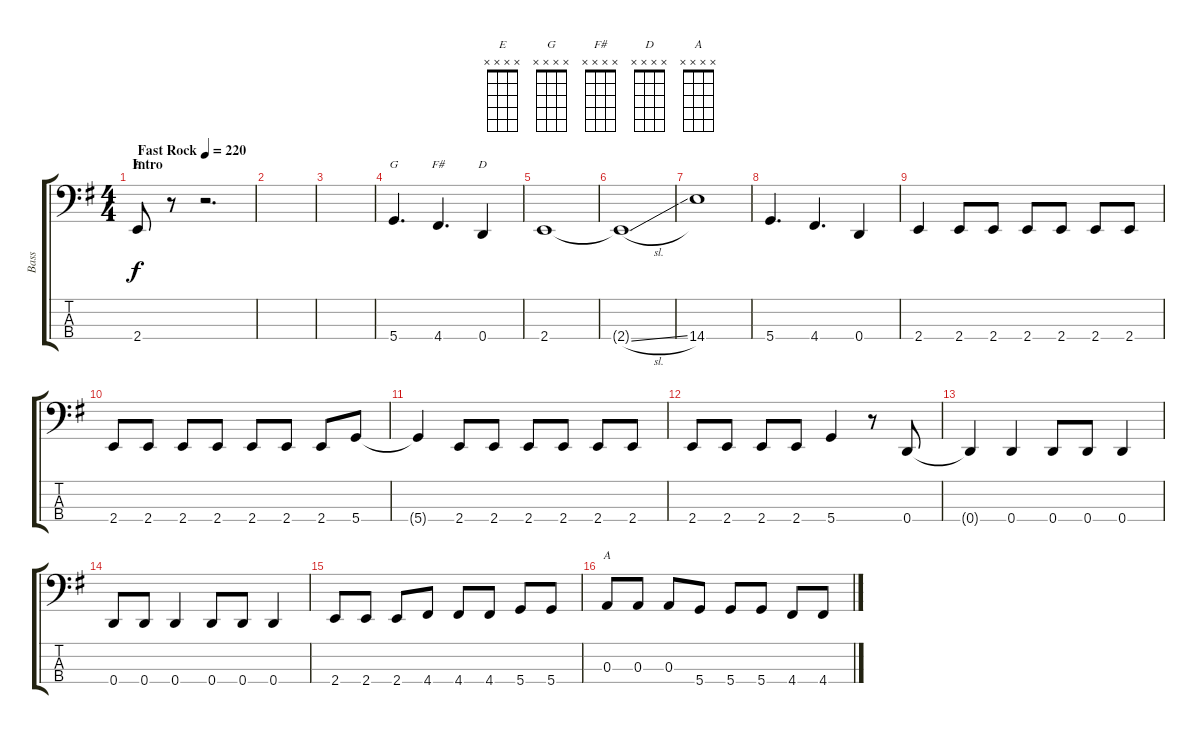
\track ("Bass" "Bass") {instrument electricbasspick}
\staff {score tabs}
\tuning (G2 D2 A1 D1) {hide}
\chord ("E" x x x x)
\chord ("G" x x x x)
\chord ("F#" x x x x)
\chord ("D" x x x x)
\chord ("A" x x x x)
\ts (4 4)
\section ("" "Intro")
\tempo (220 "Fast Rock")
\clef f4
\ks eminor
2.4.8{ch "E" dy f instrument electricbasspick} r.8 r.2{d} |
|
|
5.4.4{d ch "G"} 4.4.4{d ch "F#"} 0.4.4{ch "D"} |
2.4.1 |
2.4{sl t}.1 |
14.4.1 |
5.4.4{d} 4.4.4{d} 0.4.4 |
2.4.4 2.4.8 2.4.8 2.4.8 2.4.8 2.4.8 2.4.8 |
2.4.8 2.4.8 2.4.8 2.4.8 2.4.8 2.4.8 2.4.8 5.4.8 |
5.4{t}.4 2.4.8 2.4.8 2.4.8 2.4.8 2.4.8 2.4.8 |
2.4.8 2.4.8 2.4.8 2.4.8 5.4.4 r.8 0.4.8 |
0.4{t}.4 0.4.4 0.4.8 0.4.8 0.4.4 |
0.4.8 0.4.8 0.4.4 0.4.8 0.4.8 0.4.4 |
2.4.8 2.4.8 2.4.8 4.4.8 4.4.8 4.4.8 5.4.8 5.4.8 |
0.3.8{ch "A"} 0.3.8 0.3.8 5.4.8 5.4.8 5.4.8 4.4.8 4.4.8
